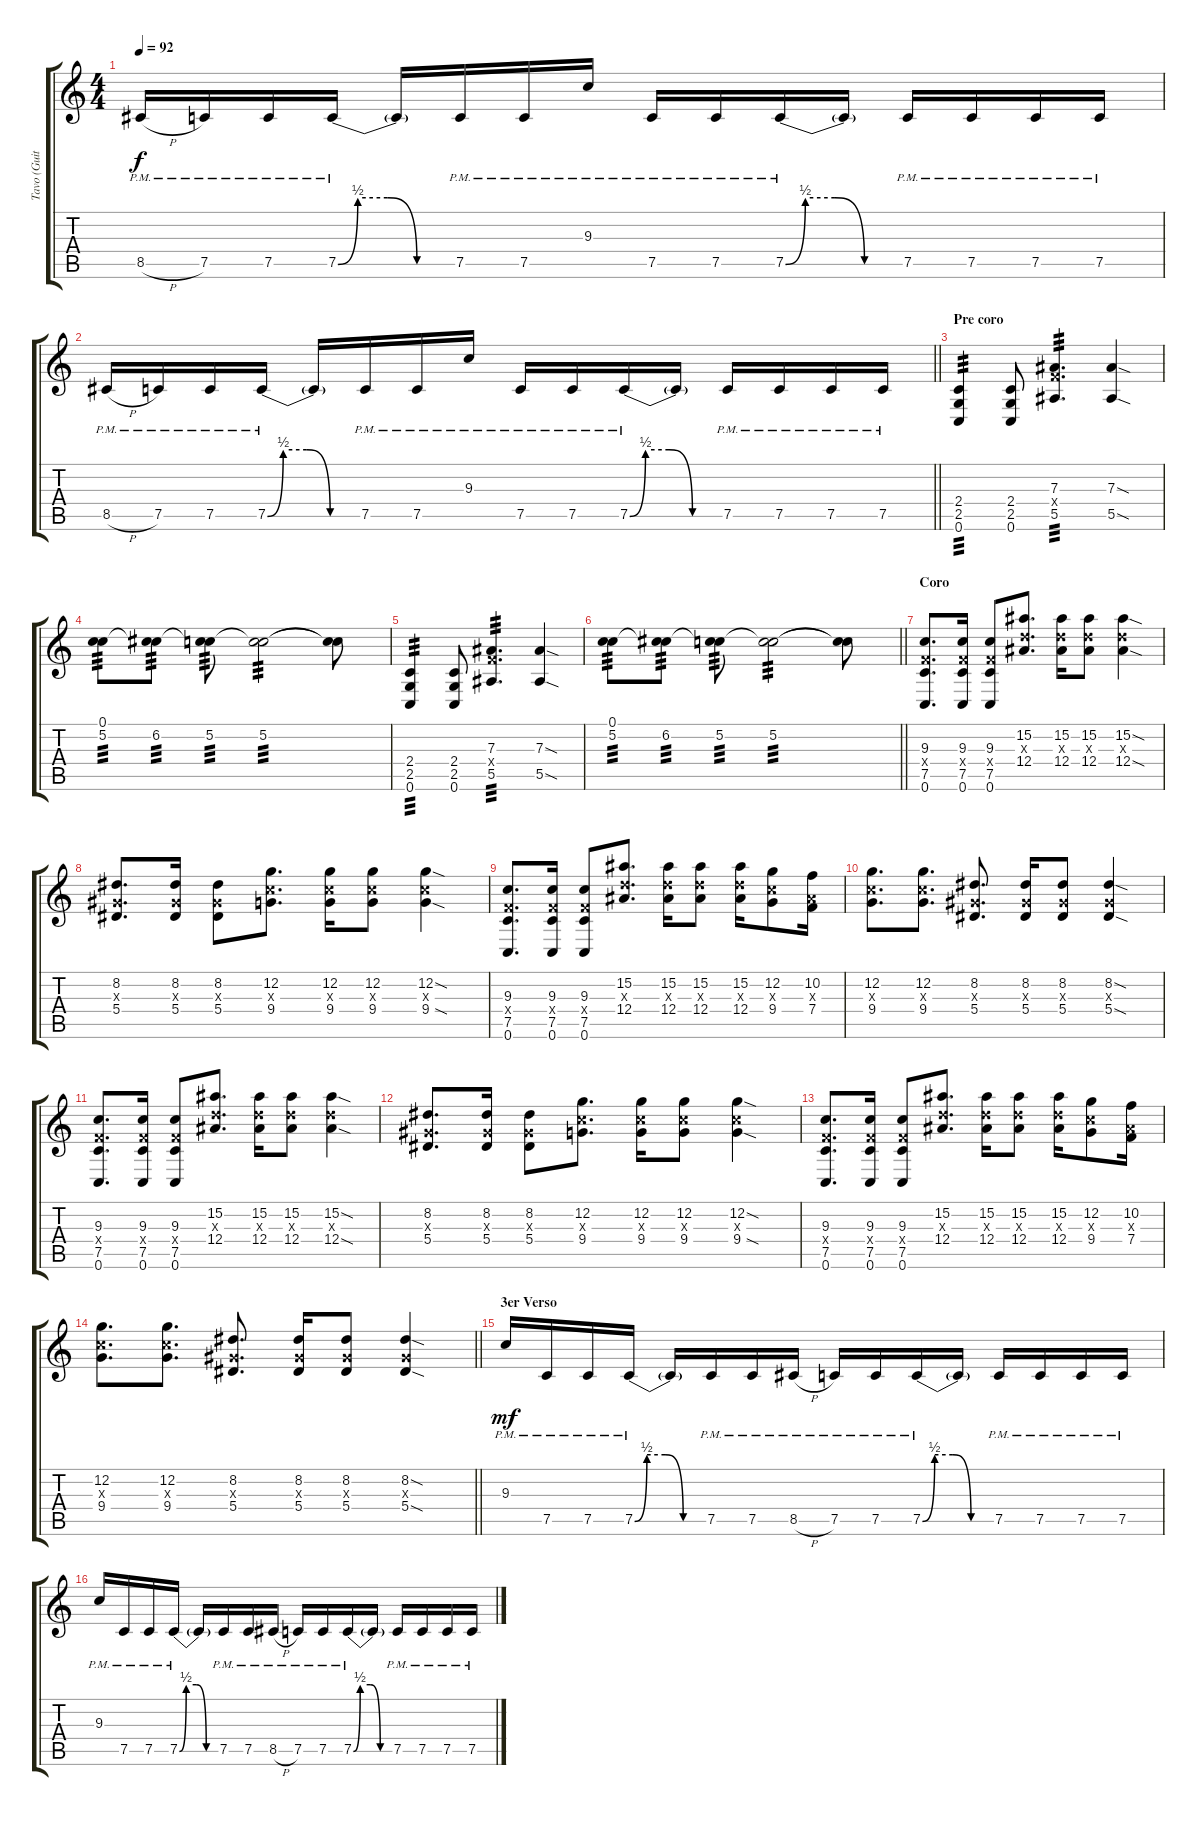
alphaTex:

\track ("Tavo (Guitarra 1)" "Tavo (Guit") {instrument distortionguitar}
\staff {score tabs}
\tuning (C4 G3 Eb3 Bb2 F2 C2) {hide}
\ts (4 4)
\tempo 92
\clef g2
\ks c
8.5{h pm}.16{dy f} 7.5{pm}.16 7.5{pm}.16 7.5{be (custom 0 0 10 2 25 2 40 0 60 0) pm}.16 7.5{t}.16 7.5{pm}.16 7.5{pm}.16 9.3{pm}.16 7.5{pm}.16 7.5{pm}.16 7.5{be (custom 0 0 10 2 25 2 40 0 60 0) pm}.16 7.5{t}.16 7.5{pm}.16 7.5{pm}.16 7.5{pm}.16 7.5{pm}.16 |
\barLineRight lightlight
8.5{h pm}.16 7.5{pm}.16 7.5{pm}.16 7.5{be (custom 0 0 10 2 25 2 40 0 60 0) pm}.16 7.5{t}.16 7.5{pm}.16 7.5{pm}.16 9.3{pm}.16 7.5{pm}.16 7.5{pm}.16 7.5{be (custom 0 0 10 2 25 2 40 0 60 0) pm}.16 7.5{t}.16 7.5{pm}.16 7.5{pm}.16 7.5{pm}.16 7.5{pm}.16 |
\section ("" "Pre coro")
(2.4 2.5 0.6).4{tp 3} (2.4 2.5 0.6).8 (7.3 7.4{x} 5.5).4{d tp 3} (7.3{sod} 5.5{sod}).4 |
(0.1 5.2).8{tp 3} (0.1{t} 6.2).8{tp 3} (0.1{t} 5.2).8{tp 3} (0.1{t} 5.2).2{tp 3} (0.1{t} 5.2{t}).8 |
(2.4 2.5 0.6).4{tp 3} (2.4 2.5 0.6).8 (7.3 7.4{x} 5.5).4{d tp 3} (7.3{sod} 5.5{sod}).4 |
\barLineRight lightlight
(0.1 5.2).8{tp 3} (0.1{t} 6.2).8{tp 3} (0.1{t} 5.2).8{tp 3} (0.1{t} 5.2).2{tp 3} (0.1{t} 5.2{t}).8 |
\section ("" "Coro")
(9.3 7.4{x} 7.5 0.6).8{d} (9.3 7.4{x} 7.5 0.6).16 (9.3 7.4{x} 7.5 0.6).8 (15.2 11.3{x} 12.4).8{d} (15.2 11.3{x} 12.4).16 (15.2 11.3{x} 12.4).8 (15.2{sod} 11.3{x} 12.4{sod}).4 |
(8.2 5.3{x} 5.4).8{d} (8.2 5.3{x} 5.4).16 (8.2 5.3{x} 5.4).8 (12.2 9.3{x} 9.4).8{d} (12.2 9.3{x} 9.4).16 (12.2 9.3{x} 9.4).8 (12.2{sod} 9.3{x} 9.4{sod}).4 |
(9.3 7.4{x} 7.5 0.6).8{d} (9.3 7.4{x} 7.5 0.6).16 (9.3 7.4{x} 7.5 0.6).8 (15.2 11.3{x} 12.4).8{d} (15.2 11.3{x} 12.4).16 (15.2 11.3{x} 12.4).8 (15.2 11.3{x} 12.4).16 (12.2 9.3{x} 9.4).8 (10.2 7.3{x} 7.4).16 |
(12.2 9.3{x} 9.4).8{d} (12.2 9.3{x} 9.4).8{d} (8.2 5.3{x} 5.4).8{d} (8.2 5.3{x} 5.4).16 (8.2 5.3{x} 5.4).8 (8.2{sod} 5.3{x} 5.4{sod}).4 |
(9.3 7.4{x} 7.5 0.6).8{d} (9.3 7.4{x} 7.5 0.6).16 (9.3 7.4{x} 7.5 0.6).8 (15.2 11.3{x} 12.4).8{d} (15.2 11.3{x} 12.4).16 (15.2 11.3{x} 12.4).8 (15.2{sod} 11.3{x} 12.4{sod}).4 |
(8.2 5.3{x} 5.4).8{d} (8.2 5.3{x} 5.4).16 (8.2 5.3{x} 5.4).8 (12.2 9.3{x} 9.4).8{d} (12.2 9.3{x} 9.4).16 (12.2 9.3{x} 9.4).8 (12.2{sod} 9.3{x} 9.4{sod}).4 |
(9.3 7.4{x} 7.5 0.6).8{d} (9.3 7.4{x} 7.5 0.6).16 (9.3 7.4{x} 7.5 0.6).8 (15.2 11.3{x} 12.4).8{d} (15.2 11.3{x} 12.4).16 (15.2 11.3{x} 12.4).8 (15.2 11.3{x} 12.4).16 (12.2 9.3{x} 9.4).8 (10.2 7.3{x} 7.4).16 |
\barLineRight lightlight
(12.2 9.3{x} 9.4).8{d} (12.2 9.3{x} 9.4).8{d} (8.2 5.3{x} 5.4).8{d} (8.2 5.3{x} 5.4).16 (8.2 5.3{x} 5.4).8 (8.2{sod} 5.3{x} 5.4{sod}).4 |
\section ("" "3er Verso")
9.3{pm}.16{dy mf} 7.5{pm}.16 7.5{pm}.16 7.5{be (custom 0 0 10 2 25 2 40 0 60 0) pm}.16 7.5{t}.16 7.5{pm}.16 7.5{pm}.16 8.5{h pm}.16 7.5{pm}.16 7.5{pm}.16 7.5{be (custom 0 0 10 2 25 2 40 0 60 0) pm}.16 7.5{t}.16 7.5{pm}.16 7.5{pm}.16 7.5{pm}.16 7.5{pm}.16 |
9.3{pm}.16 7.5{pm}.16 7.5{pm}.16 7.5{be (custom 0 0 10 2 25 2 40 0 60 0) pm}.16 7.5{t}.16 7.5{pm}.16 7.5{pm}.16 8.5{h pm}.16 7.5{pm}.16 7.5{pm}.16 7.5{be (custom 0 0 10 2 25 2 40 0 60 0) pm}.16 7.5{t}.16 7.5{pm}.16 7.5{pm}.16 7.5{pm}.16 7.5{pm}.16
